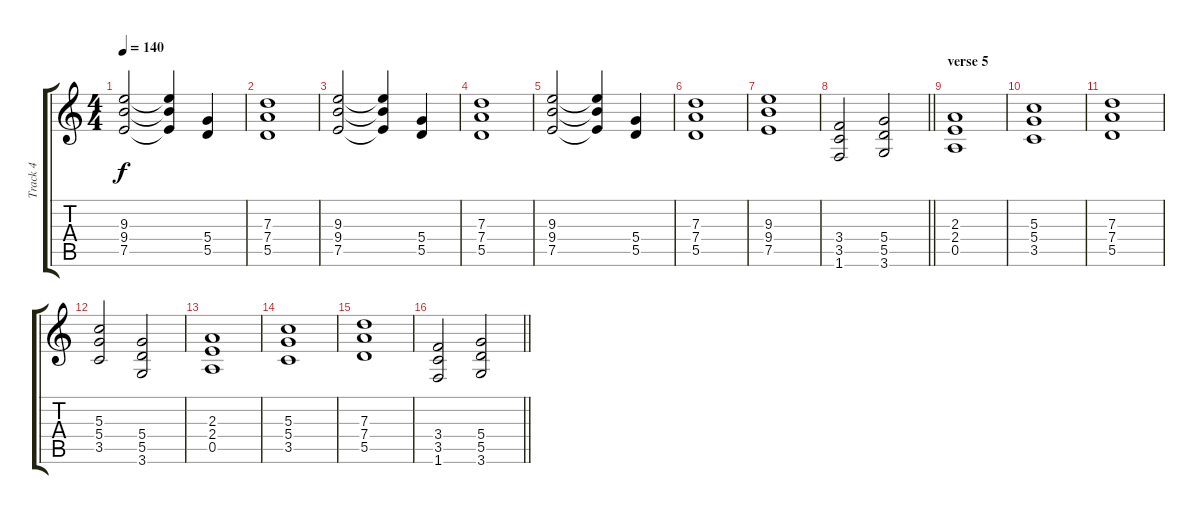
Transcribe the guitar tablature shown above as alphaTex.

\track ("Track 4" "Track 4") {instrument distortionguitar}
\staff {score tabs}
\tuning (E4 B3 G3 D3 A2 E2) {hide}
\ts (4 4)
\tempo 140
\clef g2
\ks c
(9.3 9.4 7.5).2{dy f} (9.3{t} 9.4{t} 7.5{t}).4 (5.4 5.5).4 |
(7.3 7.4 5.5).1 |
(9.3 9.4 7.5).2 (9.3{t} 9.4{t} 7.5{t}).4 (5.4 5.5).4 |
(7.3 7.4 5.5).1 |
(9.3 9.4 7.5).2 (9.3{t} 9.4{t} 7.5{t}).4 (5.4 5.5).4 |
(7.3 7.4 5.5).1 |
(9.3 9.4 7.5).1 |
\barLineRight lightlight
(3.4 3.5 1.6).2 (5.4 5.5 3.6).2 |
\section ("" "verse 5")
(2.3 2.4 0.5).1 |
(5.3 5.4 3.5).1 |
(7.3 7.4 5.5).1 |
(5.3 5.4 3.5).2 (5.4 5.5 3.6).2 |
(2.3 2.4 0.5).1 |
(5.3 5.4 3.5).1 |
(7.3 7.4 5.5).1 |
\barLineRight lightlight
(3.4 3.5 1.6).2 (5.4 5.5 3.6).2
